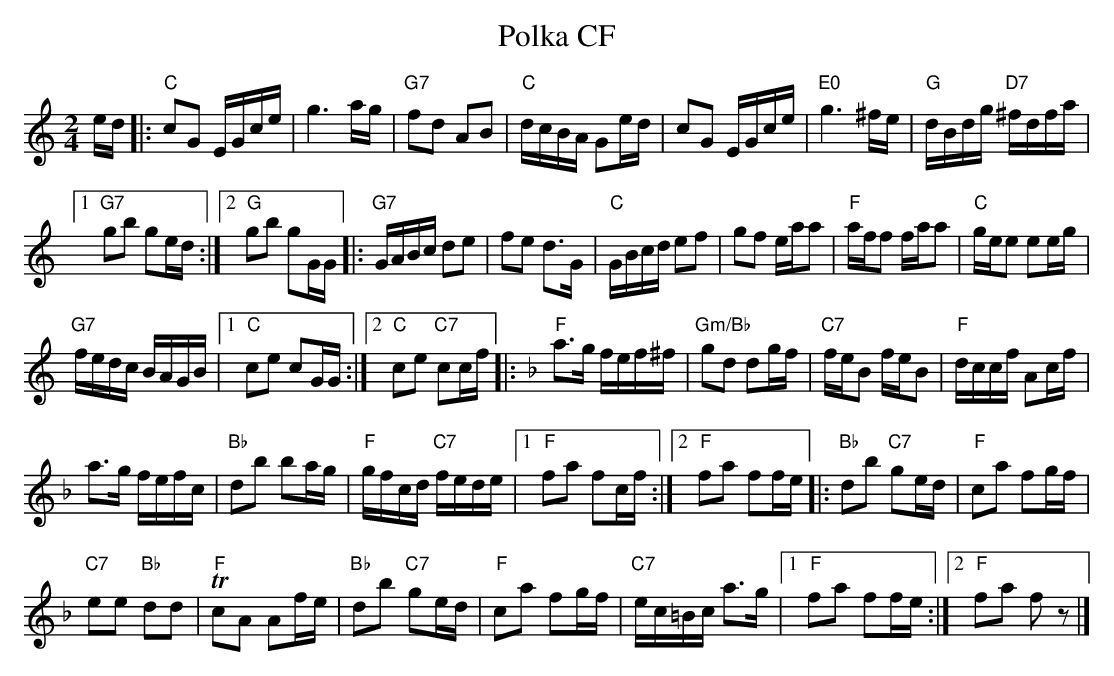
X:1
T:Polka CF
M:2/4
L:1/16
K:C
ed |: "C"c2G2 EGce | g6ag | "G7"f2d2 A2B2 | "C"dcBA G2ed | c2G2 EGce | "E0"g6 ^fe | "G"dBdg "D7"^fdfa |1
"G7"g2b2 g2ed :|2 "G"g2b2 g2GG |: "G7"GABc d2e2 | f2e2 d3G | "C"GBcd e2f2 | g2f2 eaa2 | "F"aff2 faa2 | "C"gee2 e2eg |
"G7"fedc BAGB |1 "C"c2e2 c2GG :|2 "C"c2e2 "C7"c2cf |: [K:F]"F"a3g fef^f | "Gm/Bb"g2d2 d2gf | "C7"feB2 feB2 | "F"dccf A2cf |
a3g fefc | "Bb"d2b2 b2ag | "F"gfcd "C7"fede |1 "F"f2a2 f2cf :|2 "F"f2a2 f2fe |: "Bb"d2b2 "C7"g2ed | "F"c2a2 f2gf |
[L:1/8] "C7"ee "Bb"dd | "F"TcA Af/e/ | "Bb"db "C7"ge/d/ | "F"ca fg/f/ | "C7"e/c/=B/c/ a>g |1 "F"fa ff/e/ :|2 "F"fa fz |]
